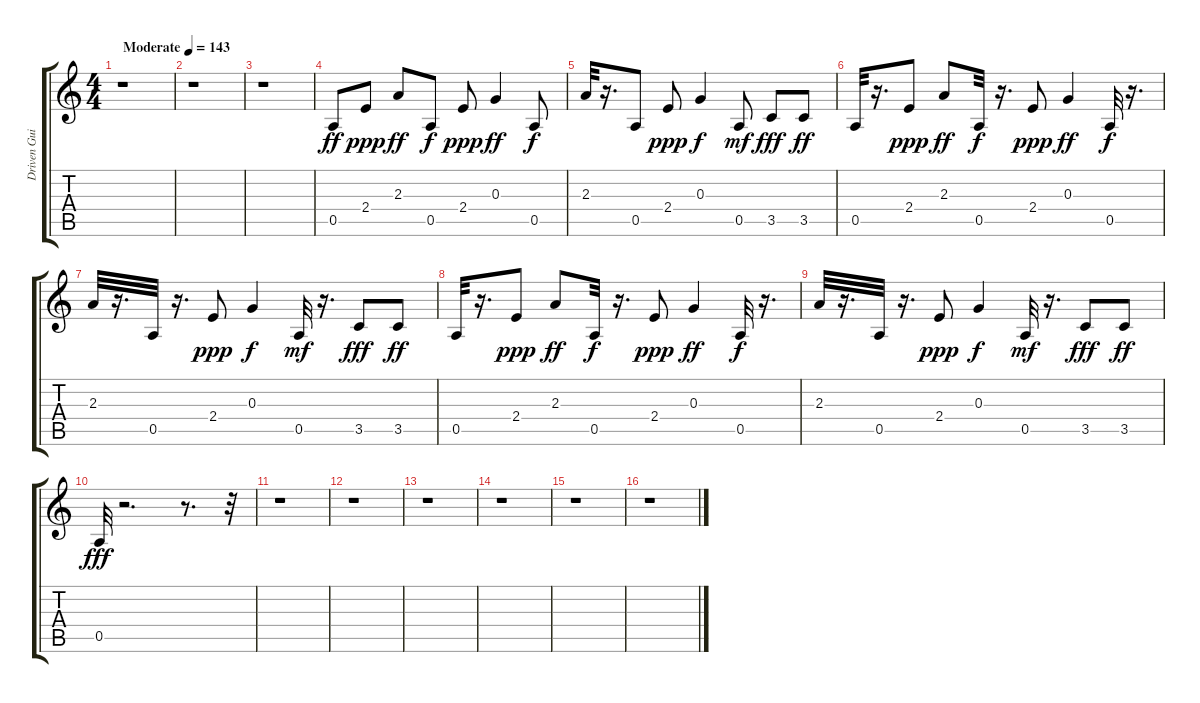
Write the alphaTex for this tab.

\track ("Driven Guitar       " "Driven Gui") {instrument overdrivenguitar}
\staff {score tabs}
\tuning (E4 B3 G3 D3 A2 E2) {hide}
\ts (4 4)
\tempo (143 "Moderate")
\clef g2
\ks c
r.1{dy ff instrument overdrivenguitar} |
r.1 |
r.1 |
0.5.8 2.4.8{dy ppp} 2.3.8{dy ff} 0.5.8{dy f} 2.4.8{dy ppp} 0.3.4{dy ff} 0.5.8{dy f} |
2.3.32 r.16{d} 0.5.8 2.4.8{dy ppp} 0.3.4{dy f} 0.5.8{dy mf} 3.5.8{dy fff} 3.5.8{dy ff} |
0.5.32 r.16{d} 2.4.8{dy ppp} 2.3.8{dy ff} 0.5.32{dy f} r.16{d} 2.4.8{dy ppp} 0.3.4{dy ff} 0.5.32{dy f} r.16{d} |
2.3.32 r.16{d} 0.5.32 r.16{d} 2.4.8{dy ppp} 0.3.4{dy f} 0.5.32{dy mf} r.16{d} 3.5.8{dy fff} 3.5.8{dy ff} |
0.5.32 r.16{d} 2.4.8{dy ppp} 2.3.8{dy ff} 0.5.32{dy f} r.16{d} 2.4.8{dy ppp} 0.3.4{dy ff} 0.5.32{dy f} r.16{d} |
2.3.32 r.16{d} 0.5.32 r.16{d} 2.4.8{dy ppp} 0.3.4{dy f} 0.5.32{dy mf} r.16{d} 3.5.8{dy fff} 3.5.8{dy ff} |
0.5.32{dy fff} r.2{d} r.8{d} r.32 |
r.1 |
r.1 |
r.1 |
r.1 |
r.1 |
r.1
